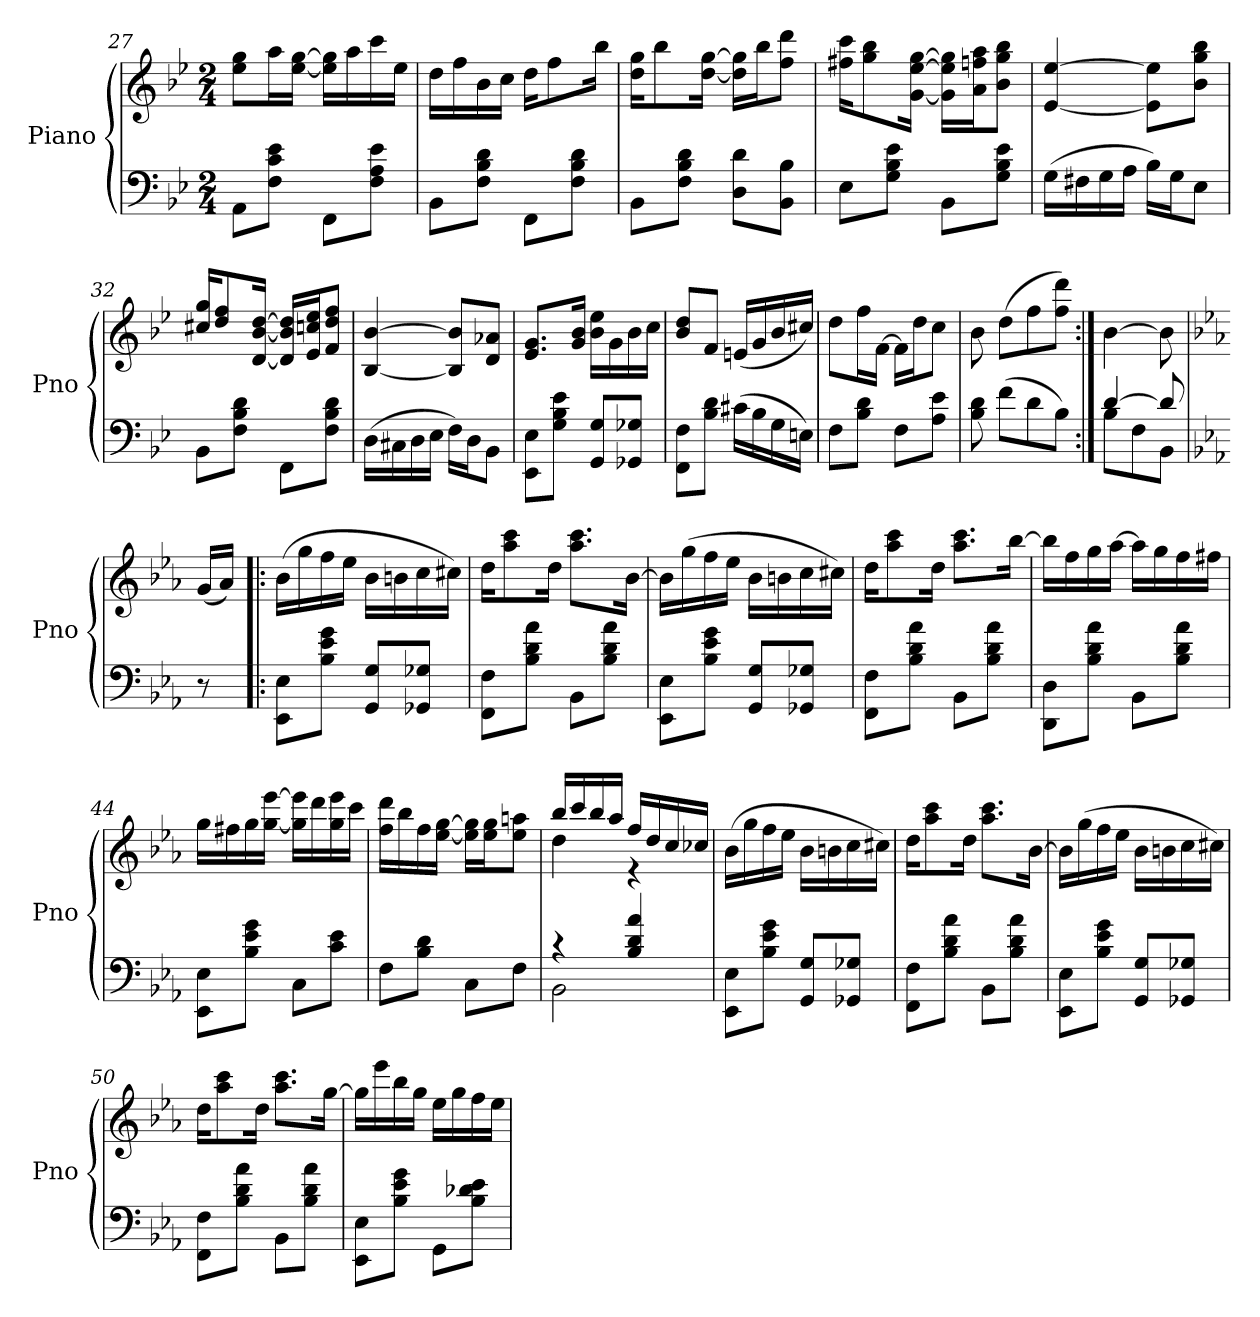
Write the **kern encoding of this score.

**kern	**kern
*part1	*part1
*staff2	*staff1
*I"Piano	*
*I'Pno	*
*clefF4	*clefG2
*k[b-e-]	*k[b-e-]
*M2/4	*M2/4
=27	=27
8AA\L	8ee-\ 8gg\L
8F\ 8c\ 8e-\J	16aa\L
.	[16ee-\ [16gg\JJ
8FF\L	16ee-]\ 16gg]\LL
.	16aa\
8F\ 8A\ 8e-\J	16ccc\
.	16ee-\JJ
=28	=28
8BB-\L	16dd\LL
.	16ff\
8F\ 8B-\ 8d\J	16b-\
.	16cc\JJ
8FF\L	16dd\KL
.	8ff\
8F\ 8B-\ 8d\J	.
.	16bb-\Jk
=29	=29
8BB-\L	16dd\ 16gg\KL
.	8bb-\
8F\ 8B-\ 8d\J	.
.	[16dd\ [16gg\Jk
8D\ 8d\L	16dd]\ 16gg]\LL
.	16bb-\J
8BB-\ 8B-\J	8ff\ 8ddd\J
=30	=30
8E-\L	16ff#X\ 16ccc\KL
.	8gg\ 8bb-\
8G\ 8B-\ 8e-\J	.
.	[16g\ [16ee-\ [16gg\Jk
8BB-\L	16g]\ 16ee-]\ 16gg]\LL
.	16a\ 16ffn\ 16aa\J
8G\ 8B-\ 8e-\J	8b-\ 8gg\ 8bb-\J
=31	=31
(16G\LL	[4e-/ [4ee-/
16F#X\	.
16G\	.
16A\JJ	.
16B-\LL)	8e-]\ 8ee-]\L
16G\J	.
8E-\J	8b-\ 8gg\ 8bb-\J
=32	=32
8BB-\L	16cc#X/ 16gg/KL
.	8dd/ 8ff/
8F\ 8B-\ 8d\J	.
.	[16d/ [16b-/ [16dd/Jk
8FF\L	16d]/ 16b-]/ 16dd]/LL
.	16e-/ 16ccn/ 16ee-/J
8F\ 8B-\ 8d\J	8f/ 8dd/ 8ff/J
=33	=33
(16D\LL	[4B-/ [4b-/
16C#X\	.
16D\	.
16E-\JJ	.
16F\LL)	8B-]/ 8b-]/L
16D\J	.
8BB-\J	8d/ 8a-X/J
=34	=34
8EE-\ 8E-\L	8.e-/ 8.g/L
8G\ 8B-\ 8e-\J	.
.	16g/ 16b-/Jk
8GG/ 8G/L	16b-\ 16ee-\LL
.	16g\
8GG-X/ 8G-X/J	16b-\
.	16cc\JJ
=35	=35
8FF\ 8F\L	8b-/ 8dd/L
8B-\ 8d\J	8f/J
(16c#X\LL	(16en/LL
16B-\	16g/
16G\	16b-/
16En\JJ)	16cc#X/JJ)
=36	=36
8F\L	8dd\L
8B-\ 8d\J	16ff\L
.	[16f\JJ
8F\L	16f\LL]
.	16dd\J
8A\ 8e-\J	8cc\J
=37	=37
8B-\ 8d\	8b-\
(8f\L	(8dd\L
8d\	8ff\
8B-\J)	8ff\ 8ddd\J)
=38:|!	=38:|!
*^	*
[4d/	8B-\L	[4b-\
.	8F\	.
8d/]	8BB-\J	8b-\]
*v	*v	*
=	=
*k[b-e-a-]	*k[b-e-a-]
8r	(16g/LL
.	16a-/JJ)
=39!|:	=39!|:
8EE-\ 8E-\L	(16b-\LL
.	16gg\
8B-\ 8e-\ 8g\J	16ff\
.	16ee-\JJ
8GG/ 8G/L	16b-\LL
.	16bn\
8GG-X/ 8G-X/J	16cc\
.	16cc#X\JJ)
=40	=40
8FF\ 8F\L	16dd\KL
.	8aa-\ 8ccc\
8B-\ 8d\ 8a-\J	.
.	16dd\Jk
8BB-\L	8.aa-\ 8.ccc\L
8B-\ 8d\ 8a-\J	.
.	[16b-\Jk
=41	=41
8EE-\ 8E-\L	16b-\LL]
.	(16gg\
8B-\ 8e-\ 8g\J	16ff\
.	16ee-\JJ
8GG/ 8G/L	16b-\LL
.	16bn\
8GG-X/ 8G-X/J	16cc\
.	16cc#X\JJ)
=42	=42
8FF\ 8F\L	16dd\KL
.	8aa-\ 8ccc\
8B-\ 8d\ 8a-\J	.
.	16dd\Jk
8BB-\L	8.aa-\ 8.ccc\L
8B-\ 8d\ 8a-\J	.
.	[16bb-\Jk
=43	=43
8DD\ 8D\L	16bb-\LL]
.	16ff\
8B-\ 8d\ 8a-\J	16gg\
.	[16aa-\JJ
8BB-\L	16aa-\LL]
.	16gg\
8B-\ 8d\ 8a-\J	16ff\
.	16ff#X\JJ
=44	=44
8EE-\ 8E-\L	16gg\LL
.	16ff#X\
8B-\ 8e-\ 8g\J	16gg\
.	[16gg\ [16eee-\JJ
8C\L	16gg]\ 16eee-]\LL
.	16ddd\
8c\ 8e-\J	16gg\ 16eee-\
.	16ccc\JJ
=45	=45
8F\L	16ff\ 16ddd\LL
.	16bb-\
8B-\ 8d\J	16ff\
.	[16ee-\ [16gg\JJ
8C\L	16ee-]\ 16gg]\LL
.	16ee-\ 16gg\J
8F\J	8ee-\ 8aan\J
=46	=46
*^	*^
4r	2BB-\	16bb-/LL	4dd\
.	.	16ccc/	.
.	.	16bb-/	.
.	.	16aa-/JJ	.
4B-/ 4d/ 4a-/	.	16ff/LL	4r
.	.	16dd/	.
.	.	16cc/	.
.	.	16cc-X/JJ	.
*v	*v	*	*
*	*v	*v
=47	=47
8EE-\ 8E-\L	(16b-\LL
.	16gg\
8B-\ 8e-\ 8g\J	16ff\
.	16ee-\JJ
8GG/ 8G/L	16b-\LL
.	16bn\
8GG-X/ 8G-X/J	16cc\
.	16cc#X\JJ)
=48	=48
8FF\ 8F\L	16dd\KL
.	8aa-\ 8ccc\
8B-\ 8d\ 8a-\J	.
.	16dd\Jk
8BB-\L	8.aa-\ 8.ccc\L
8B-\ 8d\ 8a-\J	.
.	[16b-\Jk
=49	=49
8EE-\ 8E-\L	16b-\LL]
.	(16gg\
8B-\ 8e-\ 8g\J	16ff\
.	16ee-\JJ
8GG/ 8G/L	16b-\LL
.	16bn\
8GG-X/ 8G-X/J	16cc\
.	16cc#X\JJ)
=50	=50
8FF\ 8F\L	16dd\KL
.	8aa-\ 8ccc\
8B-\ 8d\ 8a-\J	.
.	16dd\Jk
8BB-\L	8.aa-\ 8.ccc\L
8B-\ 8d\ 8a-\J	.
.	[16gg\Jk
=51	=51
8EE-\ 8E-\L	16gg\LL]
.	16eee-\
8B-\ 8e-\ 8g\J	16bb-\
.	16gg\JJ
8GG\L	16ee-\LL
.	16gg\
8B-\ 8d-X\ 8e-\J	16ff\
.	16ee-\JJ
=	=
*-	*-
